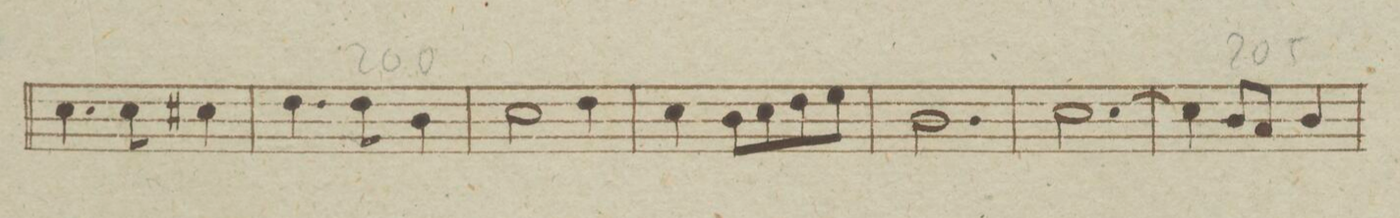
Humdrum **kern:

**kern	**dynam
*I"Clarinetto Secondo in B.	*
*clefG2	*
*k[b-e-]	*
*met(c)	*
*M3/4	*
4.b-\	.
8b-\	.
4bX\	.
=201	=201
4.cc\	.
8cc\	.
4a\	.
=202	=202
2b-\	.
4cc\	.
=203	=203
4b-\	.
8a\L	.
8b-\	.
8cc\	.
8dd\J	.
=204	=204
2.a\	.
=205	=205
[2.b-\	.
=206	=206
4b-\]	.
8a/L	.
8g/J	.
4a/	.
=207	=207
*-	*-
